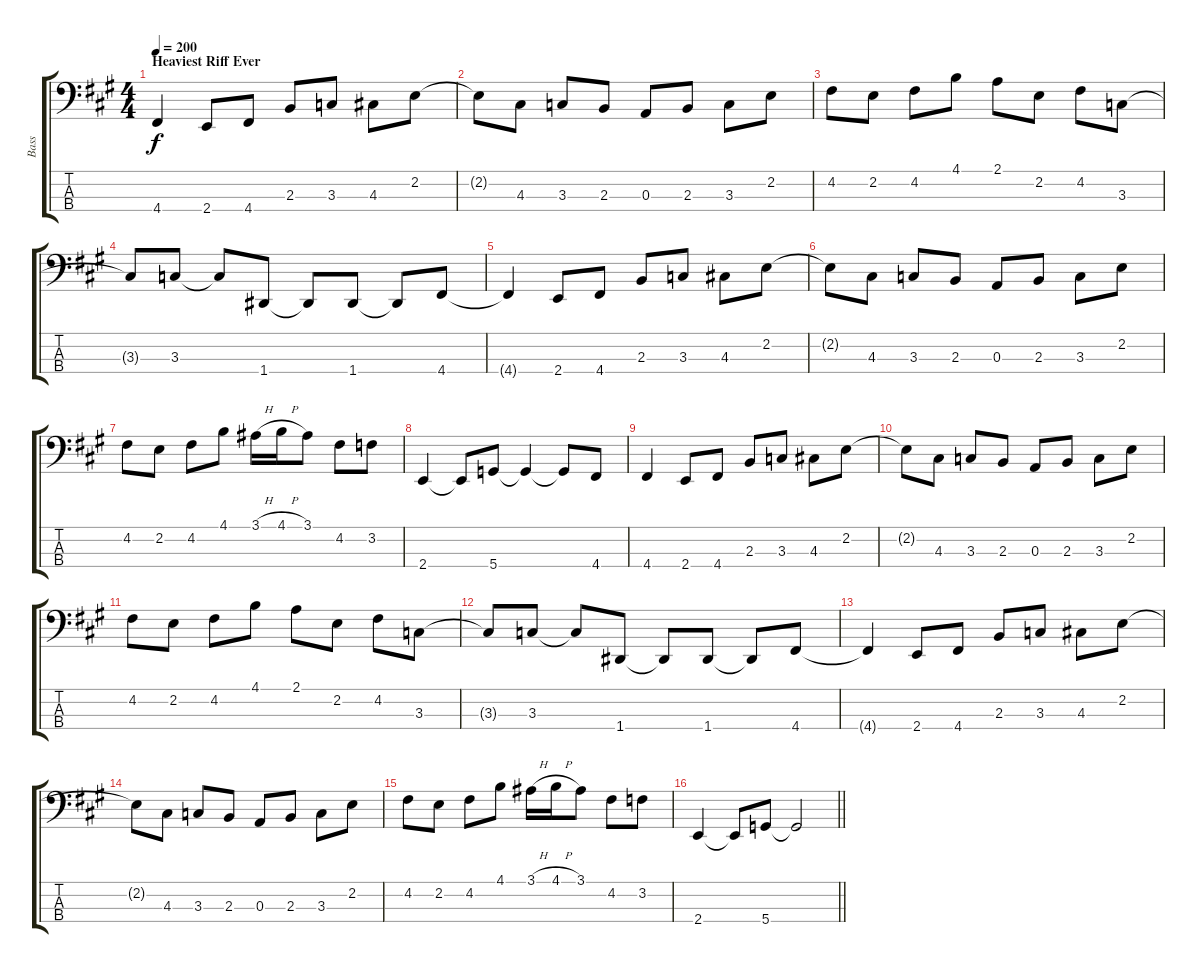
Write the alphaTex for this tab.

\track ("Bass" "Bass") {instrument electricbassfinger}
\staff {score tabs}
\tuning (G2 D2 A1 D1) {hide}
\ts (4 4)
\section ("" "Heaviest Riff Ever")
\tempo 200
\clef f4
\ks f#minor
4.4.4{dy f} 2.4.8 4.4.8 2.3.8 3.3.8 4.3.8 2.2.8 |
2.2{t}.8 4.3.8 3.3.8 2.3.8 0.3.8 2.3.8 3.3.8 2.2.8 |
4.2.8 2.2.8 4.2.8 4.1.8 2.1.8 2.2.8 4.2.8 3.3.8 |
3.3{t}.8 3.3.8 3.3{t}.8 1.4.8 1.4{t}.8 1.4.8 1.4{t}.8 4.4.8 |
4.4{t}.4 2.4.8 4.4.8 2.3.8 3.3.8 4.3.8 2.2.8 |
2.2{t}.8 4.3.8 3.3.8 2.3.8 0.3.8 2.3.8 3.3.8 2.2.8 |
4.2.8 2.2.8 4.2.8 4.1.8 3.1{h}.16 4.1{h}.16 3.1.8 4.2.8 3.2.8 |
2.4.4 2.4{t}.8 5.4.8 5.4{t}.4 5.4{t}.8 4.4.8 |
4.4.4 2.4.8 4.4.8 2.3.8 3.3.8 4.3.8 2.2.8 |
2.2{t}.8 4.3.8 3.3.8 2.3.8 0.3.8 2.3.8 3.3.8 2.2.8 |
4.2.8 2.2.8 4.2.8 4.1.8 2.1.8 2.2.8 4.2.8 3.3.8 |
3.3{t}.8 3.3.8 3.3{t}.8 1.4.8 1.4{t}.8 1.4.8 1.4{t}.8 4.4.8 |
4.4{t}.4 2.4.8 4.4.8 2.3.8 3.3.8 4.3.8 2.2.8 |
2.2{t}.8 4.3.8 3.3.8 2.3.8 0.3.8 2.3.8 3.3.8 2.2.8 |
4.2.8 2.2.8 4.2.8 4.1.8 3.1{h}.16 4.1{h}.16 3.1.8 4.2.8 3.2.8 |
\barLineRight lightlight
2.4.4 2.4{t}.8 5.4.8 5.4{t}.2
